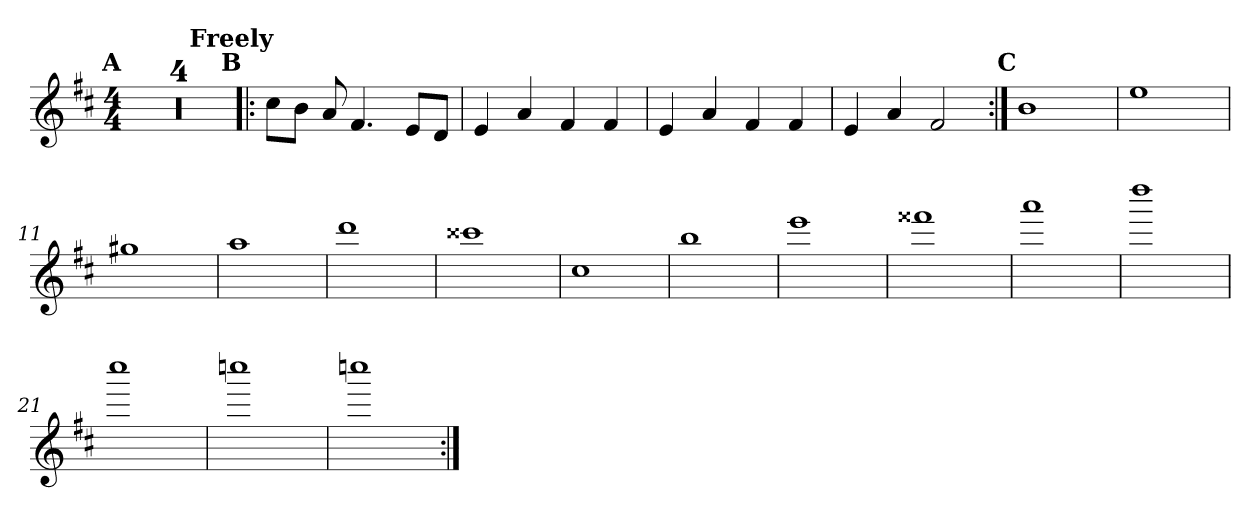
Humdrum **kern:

**kern
*part1
*staff1
*clefG2
*k[f#c#]
*D:
*M4/4
!!LO:REH:place=s1:a:enc=none:fs=15.4:t=A
=1
1r
=2
1r
=3
1r
=4
1r
!!LO:LB:g=z
!!LO:REH:place=s1:a:enc=none:fs=15.4:t=B
!!LO:REH:place=s1:b:enc=none:fs=15.4:t=Freely
=5!|:
8cc#\L
8b\J
8a/
4.f#/
8e/L
8d/J
=6
4e/
4a/
4f#/
4f#/
=7
4e/
4a/
4f#/
4f#/
=8
4e/
4a/
2f#/
!!LO:LB:g=z
!!LO:REH:place=s1:a:enc=none:fs=15.4:t=C
=9:|!
1b
=10
1ee
=11
1gg#X
=12
1aa
=13
1ddd
=14
1ccc##X
=15
1cc#
=16
1bb
=17
1eee
=18
1fff##X
!!LO:LB:g=z
=19
1aaa
=20
1dddd
=21
1cccc#
=22
1ccccn
!!LO:LB:g=z
=23
1ccccn
=:|!
*-
